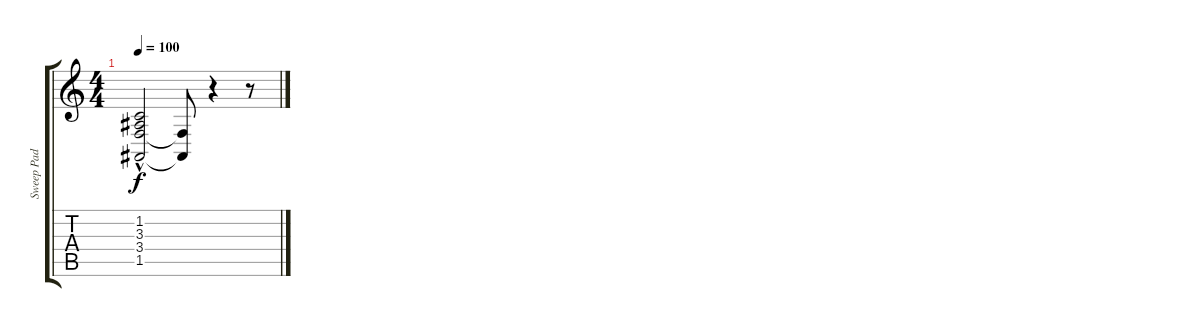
\track ("Sweep Pad" "Sweep Pad") {instrument pad2warm}
\staff {score tabs}
\tuning (E4 B3 G3 D3 A2 E2) {hide}
\ts (4 4)
\tempo 100
\clef g2
\ks c
(1.2{t} 3.3{hac t} 3.4{t} 1.5{t}).2{dy f} (3.4{t} 1.5{t}).8 r.4 r.8
